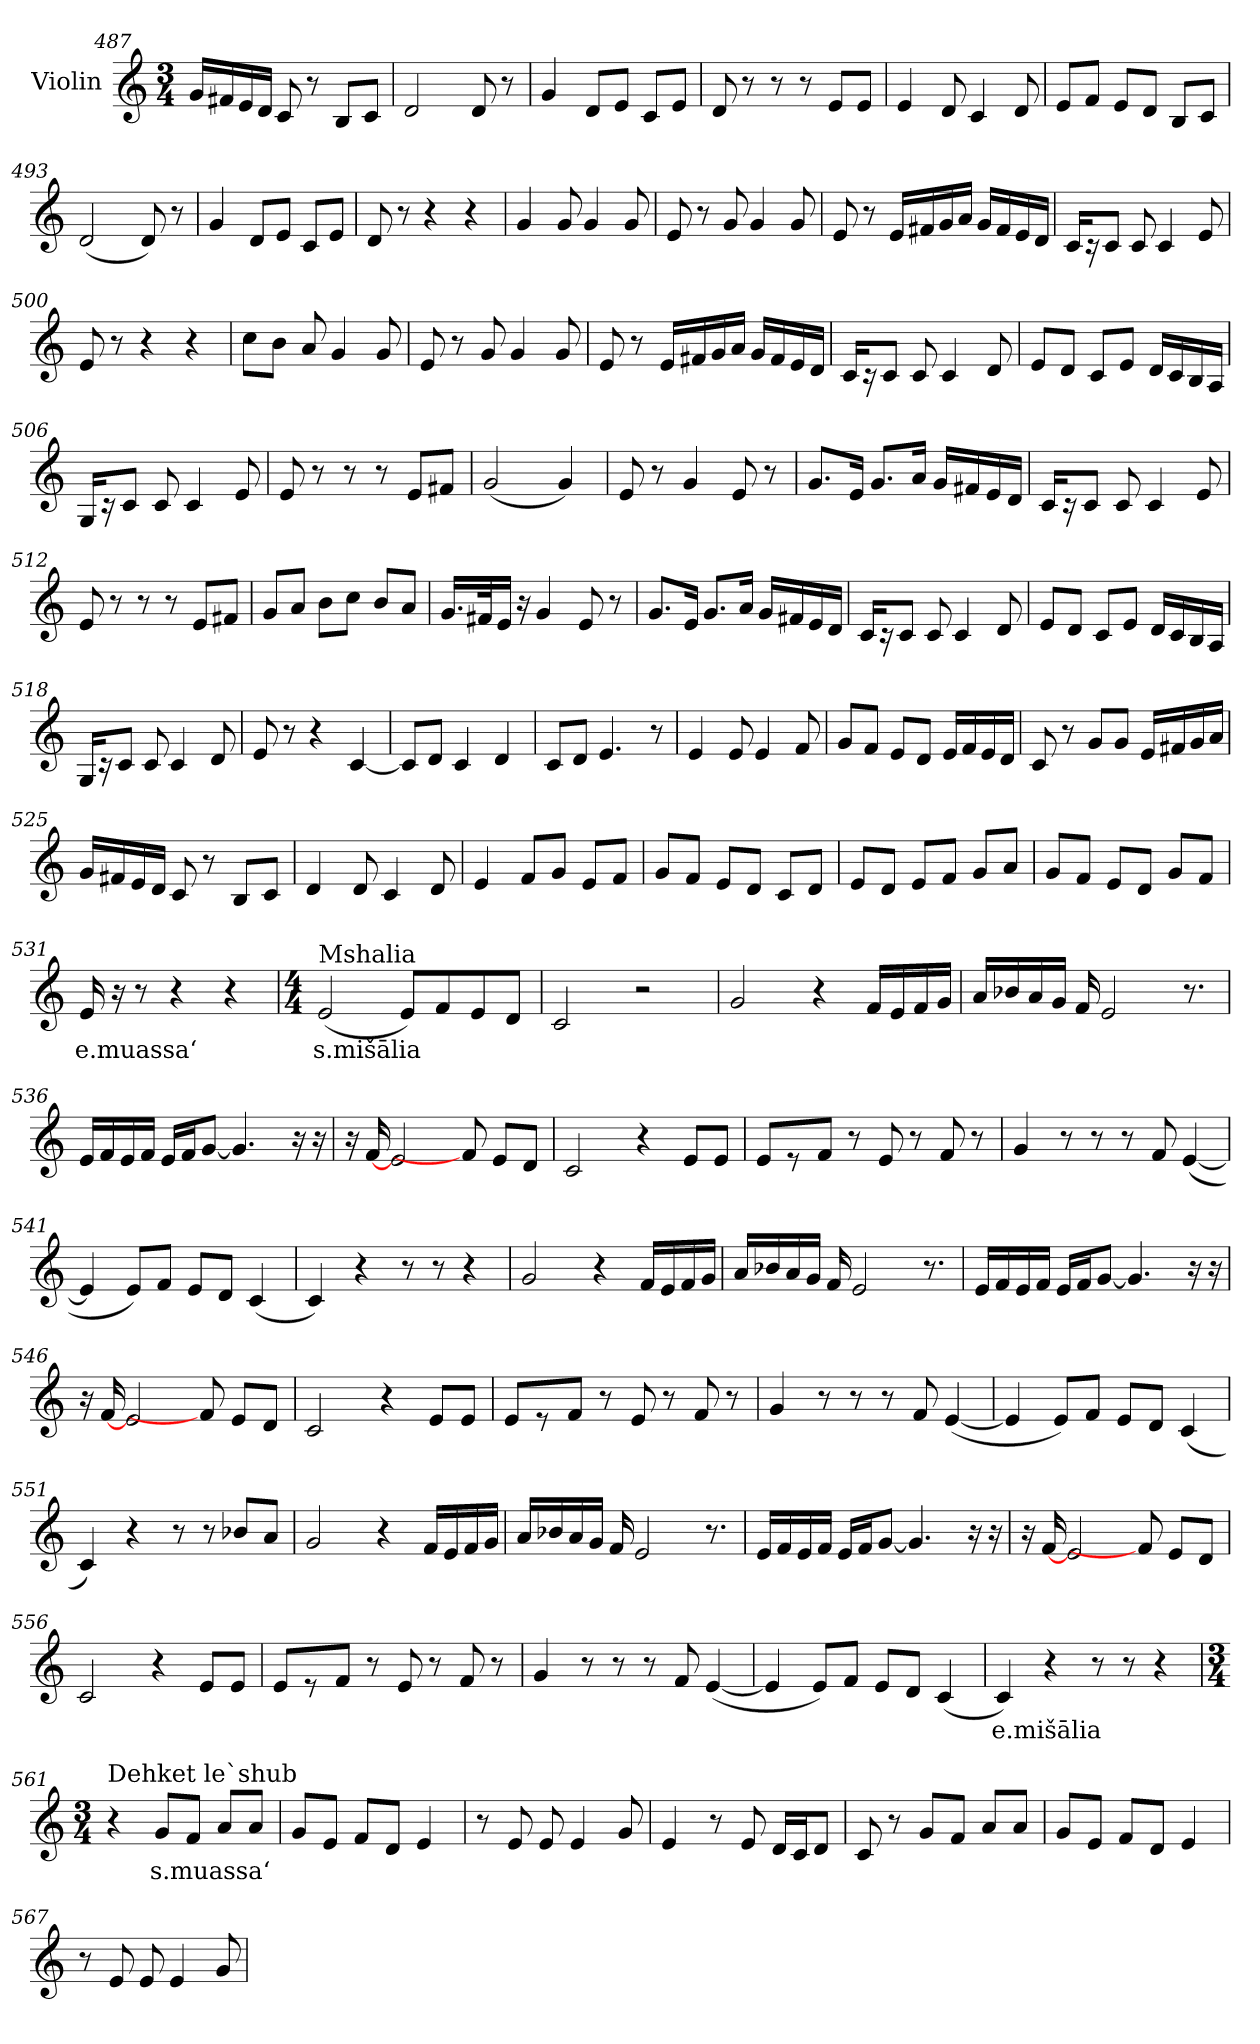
**kern	**text
*part1	*part1
*staff1	*staff1
*I"Violin	*
*clefG2	*
*k[]	*
*M3/4	*
=487	=487
16g/LL	.
16f#X/	.
16e/	.
16d/JJ	.
8c/	.
8r	.
8B/L	.
8c/J	.
=488	=488
2d/	.
8d/	.
8r	.
=489	=489
4g/	.
8d/L	.
8e/J	.
8c/L	.
8e/J	.
!!LO:LB:g=z
=490	=490
8d/	.
8r	.
8r	.
8r	.
8e/L	.
8e/J	.
=491	=491
4e/	.
8d/	.
4c/	.
8d/	.
=492	=492
8e/L	.
8f/J	.
8e/L	.
8d/J	.
8B/L	.
8c/J	.
=493	=493
(<2d/	.
8d/)	.
8r	.
=494	=494
4g/	.
8d/L	.
8e/J	.
8c/L	.
8e/J	.
=495	=495
8d/	.
8r	.
4r	.
4r	.
=496	=496
4g/	.
8g/	.
4g/	.
8g/	.
!!LO:LB:g=z
=497	=497
8e/	.
8r	.
8g/	.
4g/	.
8g/	.
=498	=498
8e/	.
8r	.
16e/LL	.
16f#X/	.
16g/	.
16a/JJ	.
16g/LL	.
16f#/	.
16e/	.
16d/JJ	.
=499	=499
16c/KL	.
16r	.
8c/J	.
8c/	.
4c/	.
8e/	.
=500	=500
8e/	.
8r	.
4r	.
4r	.
=501	=501
8cc\L	.
8b\J	.
8a/	.
4g/	.
8g/	.
=502	=502
8e/	.
8r	.
8g/	.
4g/	.
8g/	.
!!LO:LB:g=z
=503	=503
8e/	.
8r	.
16e/LL	.
16f#X/	.
16g/	.
16a/JJ	.
16g/LL	.
16f#/	.
16e/	.
16d/JJ	.
=504	=504
16c/KL	.
16r	.
8c/J	.
8c/	.
4c/	.
8d/	.
=505	=505
8e/L	.
8d/J	.
8c/L	.
8e/J	.
16d/LL	.
16c/	.
16B/	.
16A/JJ	.
=506	=506
16G/KL	.
16r	.
8c/J	.
8c/	.
4c/	.
8e/	.
=507	=507
8e/	.
8r	.
8r	.
8r	.
8e/L	.
8f#X/J	.
!!LO:LB:g=z
=508	=508
(<2g/	.
4g/)	.
!!LO:LB:g=z
=509	=509
8e/	.
8r	.
4g/	.
8e/	.
8r	.
=510	=510
8.g/L	.
16e/Jk	.
8.g/L	.
16a/Jk	.
16g/LL	.
16f#X/	.
16e/	.
16d/JJ	.
=511	=511
16c/KL	.
16r	.
8c/J	.
8c/	.
4c/	.
8e/	.
=512	=512
8e/	.
8r	.
8r	.
8r	.
8e/L	.
8f#X/J	.
=513	=513
8g/L	.
8a/J	.
8b\L	.
8cc\J	.
8b/L	.
8a/J	.
!!LO:LB:g=z
=514	=514
16.g/LL	.
32f#X/K	.
16e/JJ	.
16r	.
4g/	.
8e/	.
8r	.
!!LO:PB:g=z
=515	=515
8.g/L	.
16e/Jk	.
8.g/L	.
16a/Jk	.
16g/LL	.
16f#X/	.
16e/	.
16d/JJ	.
=516	=516
16c/KL	.
16r	.
8c/J	.
8c/	.
4c/	.
8d/	.
=517	=517
8e/L	.
8d/J	.
8c/L	.
8e/J	.
16d/LL	.
16c/	.
16B/	.
16A/JJ	.
=518	=518
16G/KL	.
16r	.
8c/J	.
8c/	.
4c/	.
8d/	.
=519	=519
8e/	.
8r	.
4r	.
[4c/	.
!!LO:LB:g=z
=520	=520
8c/L]	.
8d/J	.
4c/	.
4d/	.
!!LO:LB:g=z
=521	=521
8c/L	.
8d/J	.
4.e/	.
8r	.
=522	=522
4e/	.
8e/	.
4e/	.
8f/	.
=523	=523
8g/L	.
8f/J	.
8e/L	.
8d/J	.
16e/LL	.
16f/	.
16e/	.
16d/JJ	.
=524	=524
8c/	.
8r	.
8g/L	.
8g/J	.
16e/LL	.
16f#X/	.
16g/	.
16a/JJ	.
=525	=525
16g/LL	.
16f#X/	.
16e/	.
16d/JJ	.
8c/	.
8r	.
8B/L	.
8c/J	.
=526	=526
4d/	.
8d/	.
4c/	.
8d/	.
!!LO:PB:g=z
=527	=527
4e/	.
8f/L	.
8g/J	.
8e/L	.
8f/J	.
=528	=528
8g/L	.
8f/J	.
8e/L	.
8d/J	.
8c/L	.
8d/J	.
=529	=529
8e/L	.
8d/J	.
8e/L	.
8f/J	.
8g/L	.
8a/J	.
=530	=530
8g/L	.
8f/J	.
8e/L	.
8d/J	.
8g/L	.
8f/J	.
=531	=531
!	!LO:LY:b
16e/	e.muassa‘
16r	.
8r	.
4r	.
4r	.
=532	=532
*M4/4	*
*MM85	*
!LO:TX:a:t=Mshalia	!
!	!LO:LY:b
(<2e/	s.mišālia
8e/L)	.
8f/	.
8e/	.
8d/J	.
!!LO:LB:g=z
=533	=533
2c/	.
2r	.
=534	=534
2g/	.
4r	.
16f/LL	.
16e/	.
16f/	.
16g/JJ	.
=535	=535
16a/LL	.
16b-X/	.
16a/	.
16g/JJ	.
16f/	.
2e/	.
8.r	.
=536	=536
16e/LL	.
16f/	.
16e/	.
16f/JJ	.
16e/LL	.
16f/J	.
[8g/J	.
4.g/]	.
16r	.
16r	.
=537	=537
16r	.
[16f/	.
2e/	.
8f/]	.
8e/L	.
8d/J	.
!!LO:LB:g=z
=538	=538
2c/	.
4r	.
8e/L	.
8e/J	.
=539	=539
8e/L	.
8r	.
8f/J	.
8r	.
8e/	.
8r	.
8f/	.
8r	.
=540	=540
4g/	.
8r	.
8r	.
8r	.
8f/	.
(<[4e/	.
=541	=541
4e/]	.
8e/L)	.
8f/J	.
8e/L	.
8d/J	.
(<4c/	.
=542	=542
4c/)	.
4r	.
8r	.
8r	.
4r	.
!!LO:LB:g=z
=543	=543
2g/	.
4r	.
16f/LL	.
16e/	.
16f/	.
16g/JJ	.
=544	=544
16a/LL	.
16b-X/	.
16a/	.
16g/JJ	.
16f/	.
2e/	.
8.r	.
=545	=545
16e/LL	.
16f/	.
16e/	.
16f/JJ	.
16e/LL	.
16f/J	.
[8g/J	.
4.g/]	.
16r	.
16r	.
=546	=546
16r	.
[16f/	.
2e/	.
8f/]	.
8e/L	.
8d/J	.
=547	=547
2c/	.
4r	.
8e/L	.
8e/J	.
!!LO:LB:g=z
=548	=548
8e/L	.
8r	.
8f/J	.
8r	.
8e/	.
8r	.
8f/	.
8r	.
=549	=549
4g/	.
8r	.
8r	.
8r	.
8f/	.
(<[4e/	.
=550	=550
4e/]	.
8e/L)	.
8f/J	.
8e/L	.
8d/J	.
(<4c/	.
=551	=551
4c/)	.
4r	.
8r	.
8r	.
8b-X/L	.
8a/J	.
=552	=552
2g/	.
4r	.
16f/LL	.
16e/	.
16f/	.
16g/JJ	.
!!LO:LB:g=z
=553	=553
16a/LL	.
16b-X/	.
16a/	.
16g/JJ	.
16f/	.
2e/	.
8.r	.
=554	=554
16e/LL	.
16f/	.
16e/	.
16f/JJ	.
16e/LL	.
16f/J	.
[8g/J	.
4.g/]	.
16r	.
16r	.
=555	=555
16r	.
[16f/	.
2e/	.
8f/]	.
8e/L	.
8d/J	.
=556	=556
2c/	.
4r	.
8e/L	.
8e/J	.
=557	=557
8e/L	.
8r	.
8f/J	.
8r	.
8e/	.
8r	.
8f/	.
8r	.
!!LO:LB:g=z
=558	=558
4g/	.
8r	.
8r	.
8r	.
8f/	.
(<[4e/	.
=559	=559
4e/]	.
8e/L)	.
8f/J	.
8e/L	.
8d/J	.
(<4c/	.
=560	=560
!	!LO:LY:b
4c/)	e.mišālia
4r	.
8r	.
8r	.
4r	.
=561	=561
*M3/4	*
*MM85	*
!LO:TX:a:t=Dehket le`shub	!
4r	.
!	!LO:LY:b
8g/L	s.muassa‘
8f/J	.
8a/L	.
8a/J	.
=562	=562
8g/L	.
8e/J	.
8f/L	.
8d/J	.
4e/	.
!!LO:LB:g=z
=563	=563
8r	.
8e/	.
8e/	.
4e/	.
8g/	.
=564	=564
4e/	.
8r	.
8e/	.
16d/LL	.
16c/J	.
8d/J	.
=565	=565
8c/	.
8r	.
8g/L	.
8f/J	.
8a/L	.
8a/J	.
=566	=566
8g/L	.
8e/J	.
8f/L	.
8d/J	.
4e/	.
=567	=567
8r	.
8e/	.
8e/	.
4e/	.
8g/	.
=	=
*-	*-
